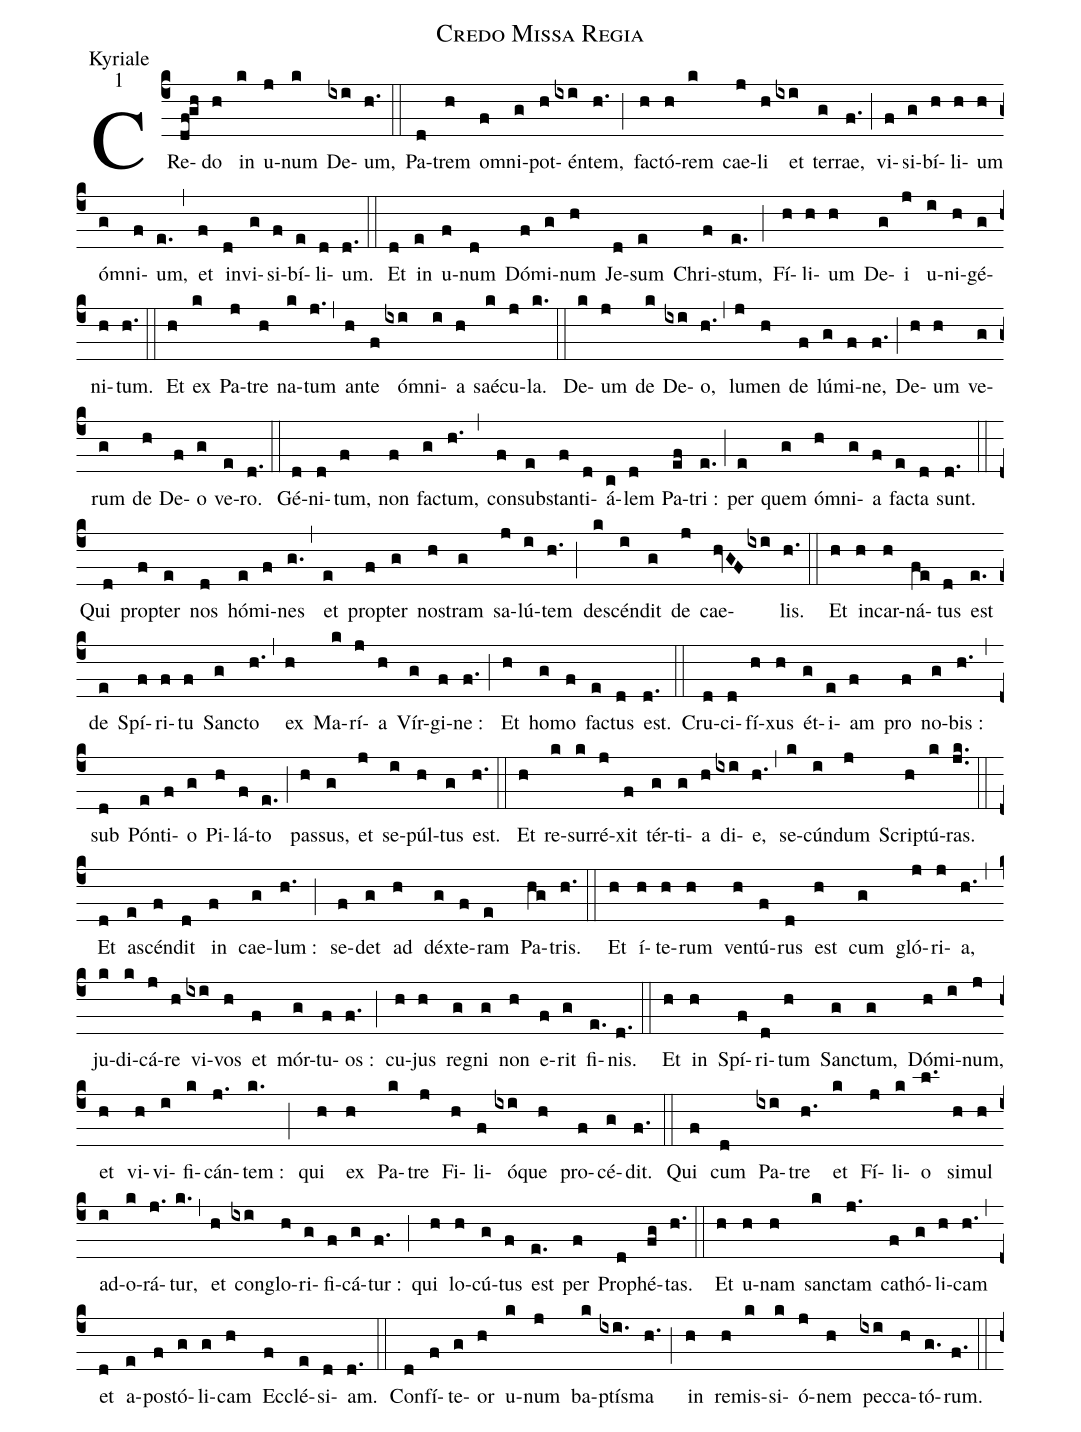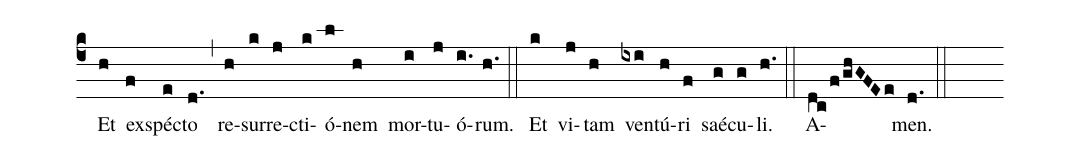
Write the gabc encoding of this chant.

name:Credo Missa Regia;
office-part:Kyriale;
mode:1;
%%
(c4) CRe(df!gh)do(h) in(k) u(j)num(k) De(ixi)um,(h.) (::)
Pa(d)trem(h) o(f)mni(g)pot(h)én(ixi)tem,(h.) (;) fa(h)ctó(h)rem(k) cae(j)li(h) et(ixi) ter(g)rae,(f.) (;) vi(f)si(g)bí(h)li(h)um(h) ó(g)mni(f)um,(e.) (,) et(f) in(d)vi(g)si(f)bí(e)li(d)um.(d.) (::)
Et(d) in(e) u(f)num(d) Dó(f)mi(g)num(h) Je(d)sum(e) Chri(f)stum,(e.) (;) Fí(h)li(h)um(h) De(g)i(j) u(i)ni(h)gé(g)ni(h)tum.(h.) (::)
Et(h) ex(k) Pa(j)tre(h) na(k)tum(j.) (,) an(h)te(f) ó(ixi)mni(i)a(h) saé(k)cu(j)la.(k.) (::)
De(k)um(j) de(k) De(ixi)o,(h.) (,) lu(j)men(h) de(f) lú(g)mi(f)ne,(f.) (;) De(h)um(h) ve(g)rum(g) de(h) De(f)o(g) ve(e)ro.(d.) (::)
Gé(d)ni(d)tum,(f) non(f) fa(g)ctum,(h.) (,) con(f)sub(e)stan(f)ti(d)á(c)lem(d) Pa(ef)tri :(e.) (;) per(e) quem(g) ó(h)mni(g)a(f) fa(e)cta(d) sunt.(d.) (::)
Qui(d) pro(f)pter(e) nos(d) hó(e)mi(f)nes(g.) (,) et(e) pro(f)pter(g) no(h)stram(g) sa(j)lú(i)tem(h.) (;) de(k)scén(i)dit(g) de(j) cae(hvGFixi)lis.(h.) (::)
Et(h) in(h)car(h)ná(fe)tus(d) est(e.) de(e) Spí(f)ri(f)tu(f) San(g)cto(h.) (,) ex(h) Ma(k)rí(j)a(h) Vír(g)gi(f)ne :(f.) (;) Et(h) ho(g)mo(f) fa(e)ctus(d) est.(d.) (::)
Cru(d)ci(d)fí(h)xus(h) ét(g)i(e)am(f) pro(f) no(g)bis :(h.) (,) sub(d) Pón(e)ti(f)o(g) Pi(h)lá(f)to(e.) (;) pas(h)sus,(g) et(j) se(i)púl(h)tus(g) est.(h.) (::)
Et(h) re(k)sur(k)ré(j)xit(f) tér(g)ti(g)a(h) di(ixi)e,(h.) (,) se(k)cún(i)dum(j) Scri(h)ptú(k)ras.(jk..) (::)
Et(d) a(e)scén(f)dit(d) in(f) cae(g)lum :(h.) (;) se(f)det(g) ad(h) déx(g)te(f)ram(e) Pa(hg)tris.(h.) (::)
Et(h) í(h)te(h)rum(h) ven(h)tú(f)rus(d) est(h) cum(g) gló(j)ri(j)a,(h.) (,) ju(k)di(k)cá(j)re(h) vi(ixi)vos(h) et(f) mór(g)tu(f)os :(f.) (;) cu(h)jus(h) re(g)gni(g) non(h) e(f)rit(g) fi(e.)nis.(d.) (::)
Et(h) in(h) Spí(f)ri(d)tum(h) San(g)ctum,(g) Dó(h)mi(i)num,(j) et(h) vi(h)vi(i)fi(k)cán(j.)tem :(k.) (;) qui(h) ex(h) Pa(k)tre(j) Fi(h)li(f)ó(ixi)que(h) pro(f)cé(g)dit.(f.) (::)
Qui(f) cum(d) Pa(ixi)tre(h.) et(k) Fí(j)li(k)o(l.) si(h)mul(h) ad(i)o(k)rá(j.)tur,(k.) (,) et(h) con(ixi)glo(h)ri(g)fi(f)cá(g)tur :(f.) (;) qui(h) lo(h)cú(g)tus(f) est(e.) per(f) Pro(d)phé(fg)tas.(h.) (::)
Et(h) u(h)nam(h) san(k)ctam(j.) ca(f)thó(g)li(h)cam(h.) (,) et(d) a(e)po(f)stó(g)li(g)cam(h) Ec(f)clé(e)si(d)am.(d.) (::)
Con(d)fí(f)te(g)or(h) u(k)num(j) ba(k)ptí(ixi.)sma(h.) (;) in(h) re(h)mis(k)si(k)ó(j)nem(h) pec(ixi)ca(h)tó(g.)rum.(f.) (::)
Et(h) ex(f)spé(e)cto(d.) (,) re(h)sur(k)re(j)cti(k)ó(l)nem(h) mor(i)tu(j)ó(i.)rum.(h.) (::)
Et(k) vi(j)tam(h) ven(ixi)tú(h)ri(f) saé(g)cu(g)li.(h.) (::) A(dc/f/ghGFEe)men.(d.) (::)
